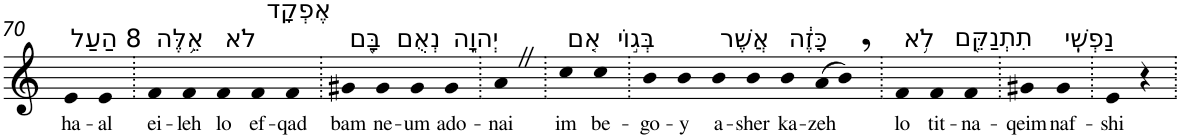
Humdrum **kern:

**kern	**text
*part1	*part1
*staff1	*staff1
*I"Piano	*
*I'Pno	*
!!LO:PB:g=z
*clefG2	*
*k[]	*
=70	=70
!LO:TX:a:t=8 הַעַל	!
!	!LO:LY:b
4e	ha-
!	!LO:LY:b
4e	-al
=71.	=71.
!LO:TX:a:t=אֵ֥לֶּה	!
!	!LO:LY:b
4f	ei-
!	!LO:LY:b
4f	-leh
!LO:TX:a:t=לֹא	!
!	!LO:LY:b
4f	lo
!LO:TX:a:t=אֶפְקָד	!
!	!LO:LY:b
4f	ef-
!	!LO:LY:b
4f	-qad
=72.	=72.
!LO:TX:a:t=בָּ֖ם	!
!	!LO:LY:b
4g#X	bam
!LO:TX:a:t=נְאֻם	!
!	!LO:LY:b
4g#	ne-
!	!LO:LY:b
4g#	-um
!LO:TX:a:t=יְהוָ֑ה	!
!	!LO:LY:b
4g#	ado-
=73.	=73.
!	!LO:LY:b
4aZ	-nai
=74.	=74.
!LO:TX:a:t=אִ֚ם	!
!	!LO:LY:b
4cc	im
!LO:TX:a:t=בְּג֣וֹי	!
!	!LO:LY:b
4cc	be-
=75.	=75.
!	!LO:LY:b
4b	-go-
!	!LO:LY:b
4b	-y
!LO:TX:a:t=אֲשֶׁר	!
!	!LO:LY:b
4b	a-
!	!LO:LY:b
4b	-sher
!LO:TX:a:t=כָּזֶ֔ה	!
!	!LO:LY:b
4b	ka-
!	!LO:LY:b
(>8a	-zeh
8b,)	.
=76.	=76.
!LO:TX:a:t=לֹ֥א	!
!	!LO:LY:b
4f	lo
!LO:TX:a:t=תִתְנַקֵּ֖ם	!
!	!LO:LY:b
4f	tit-
!	!LO:LY:b
4f	-na-
=77.	=77.
!	!LO:LY:b
4g#X	-qeim
!LO:TX:a:t=נַפְשִֽׁי	!
!	!LO:LY:b
4g#	naf-
=78.	=78.
!	!LO:LY:b
4e	-shi
4r	.
=.	=.
*-	*-
